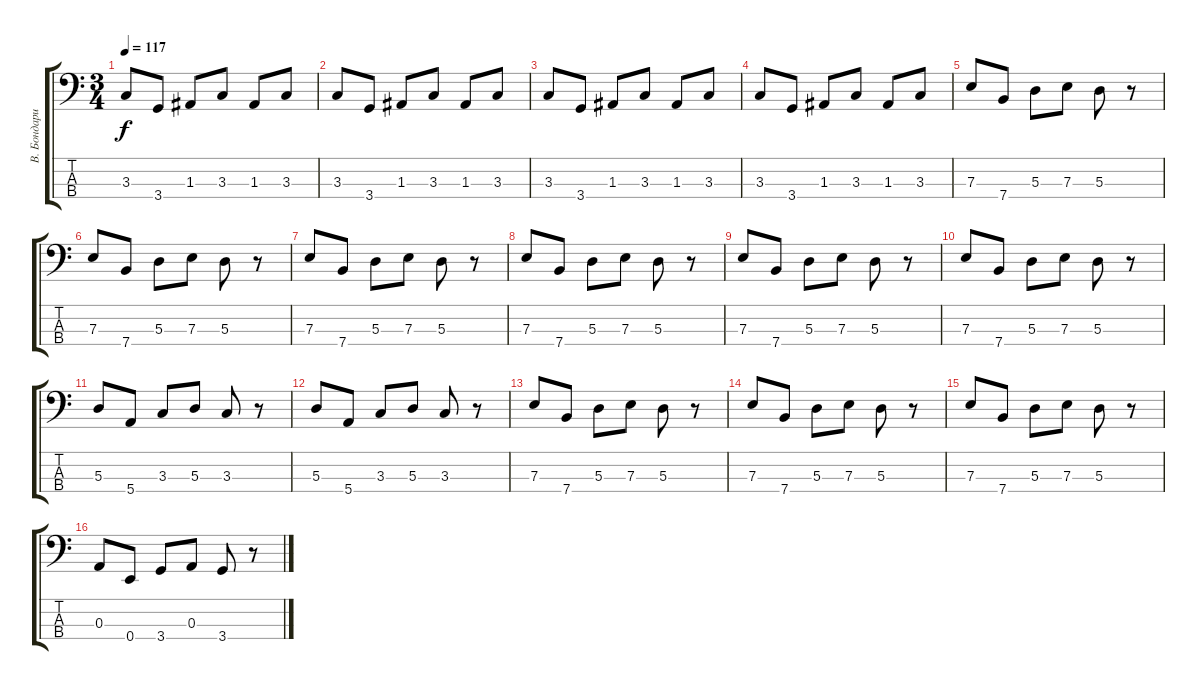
\track ("В. Бондарик" "В. Бондари") {instrument electricbasspick}
\staff {score tabs}
\tuning (G2 D2 A1 E1) {hide}
\ts (3 4)
\tempo 117
\clef f4
\ks c
3.3.8{dy f} 3.4.8 1.3.8 3.3.8 1.3.8 3.3.8 |
3.3.8 3.4.8 1.3.8 3.3.8 1.3.8 3.3.8 |
3.3.8 3.4.8 1.3.8 3.3.8 1.3.8 3.3.8 |
3.3.8 3.4.8 1.3.8 3.3.8 1.3.8 3.3.8 |
7.3.8 7.4.8 5.3.8 7.3.8 5.3.8 r.8 |
7.3.8 7.4.8 5.3.8 7.3.8 5.3.8 r.8 |
7.3.8 7.4.8 5.3.8 7.3.8 5.3.8 r.8 |
7.3.8 7.4.8 5.3.8 7.3.8 5.3.8 r.8 |
7.3.8 7.4.8 5.3.8 7.3.8 5.3.8 r.8 |
7.3.8 7.4.8 5.3.8 7.3.8 5.3.8 r.8 |
5.3.8 5.4.8 3.3.8 5.3.8 3.3.8 r.8 |
5.3.8 5.4.8 3.3.8 5.3.8 3.3.8 r.8 |
7.3.8 7.4.8 5.3.8 7.3.8 5.3.8 r.8 |
7.3.8 7.4.8 5.3.8 7.3.8 5.3.8 r.8 |
7.3.8 7.4.8 5.3.8 7.3.8 5.3.8 r.8 |
0.3.8 0.4.8 3.4.8 0.3.8 3.4.8 r.8
